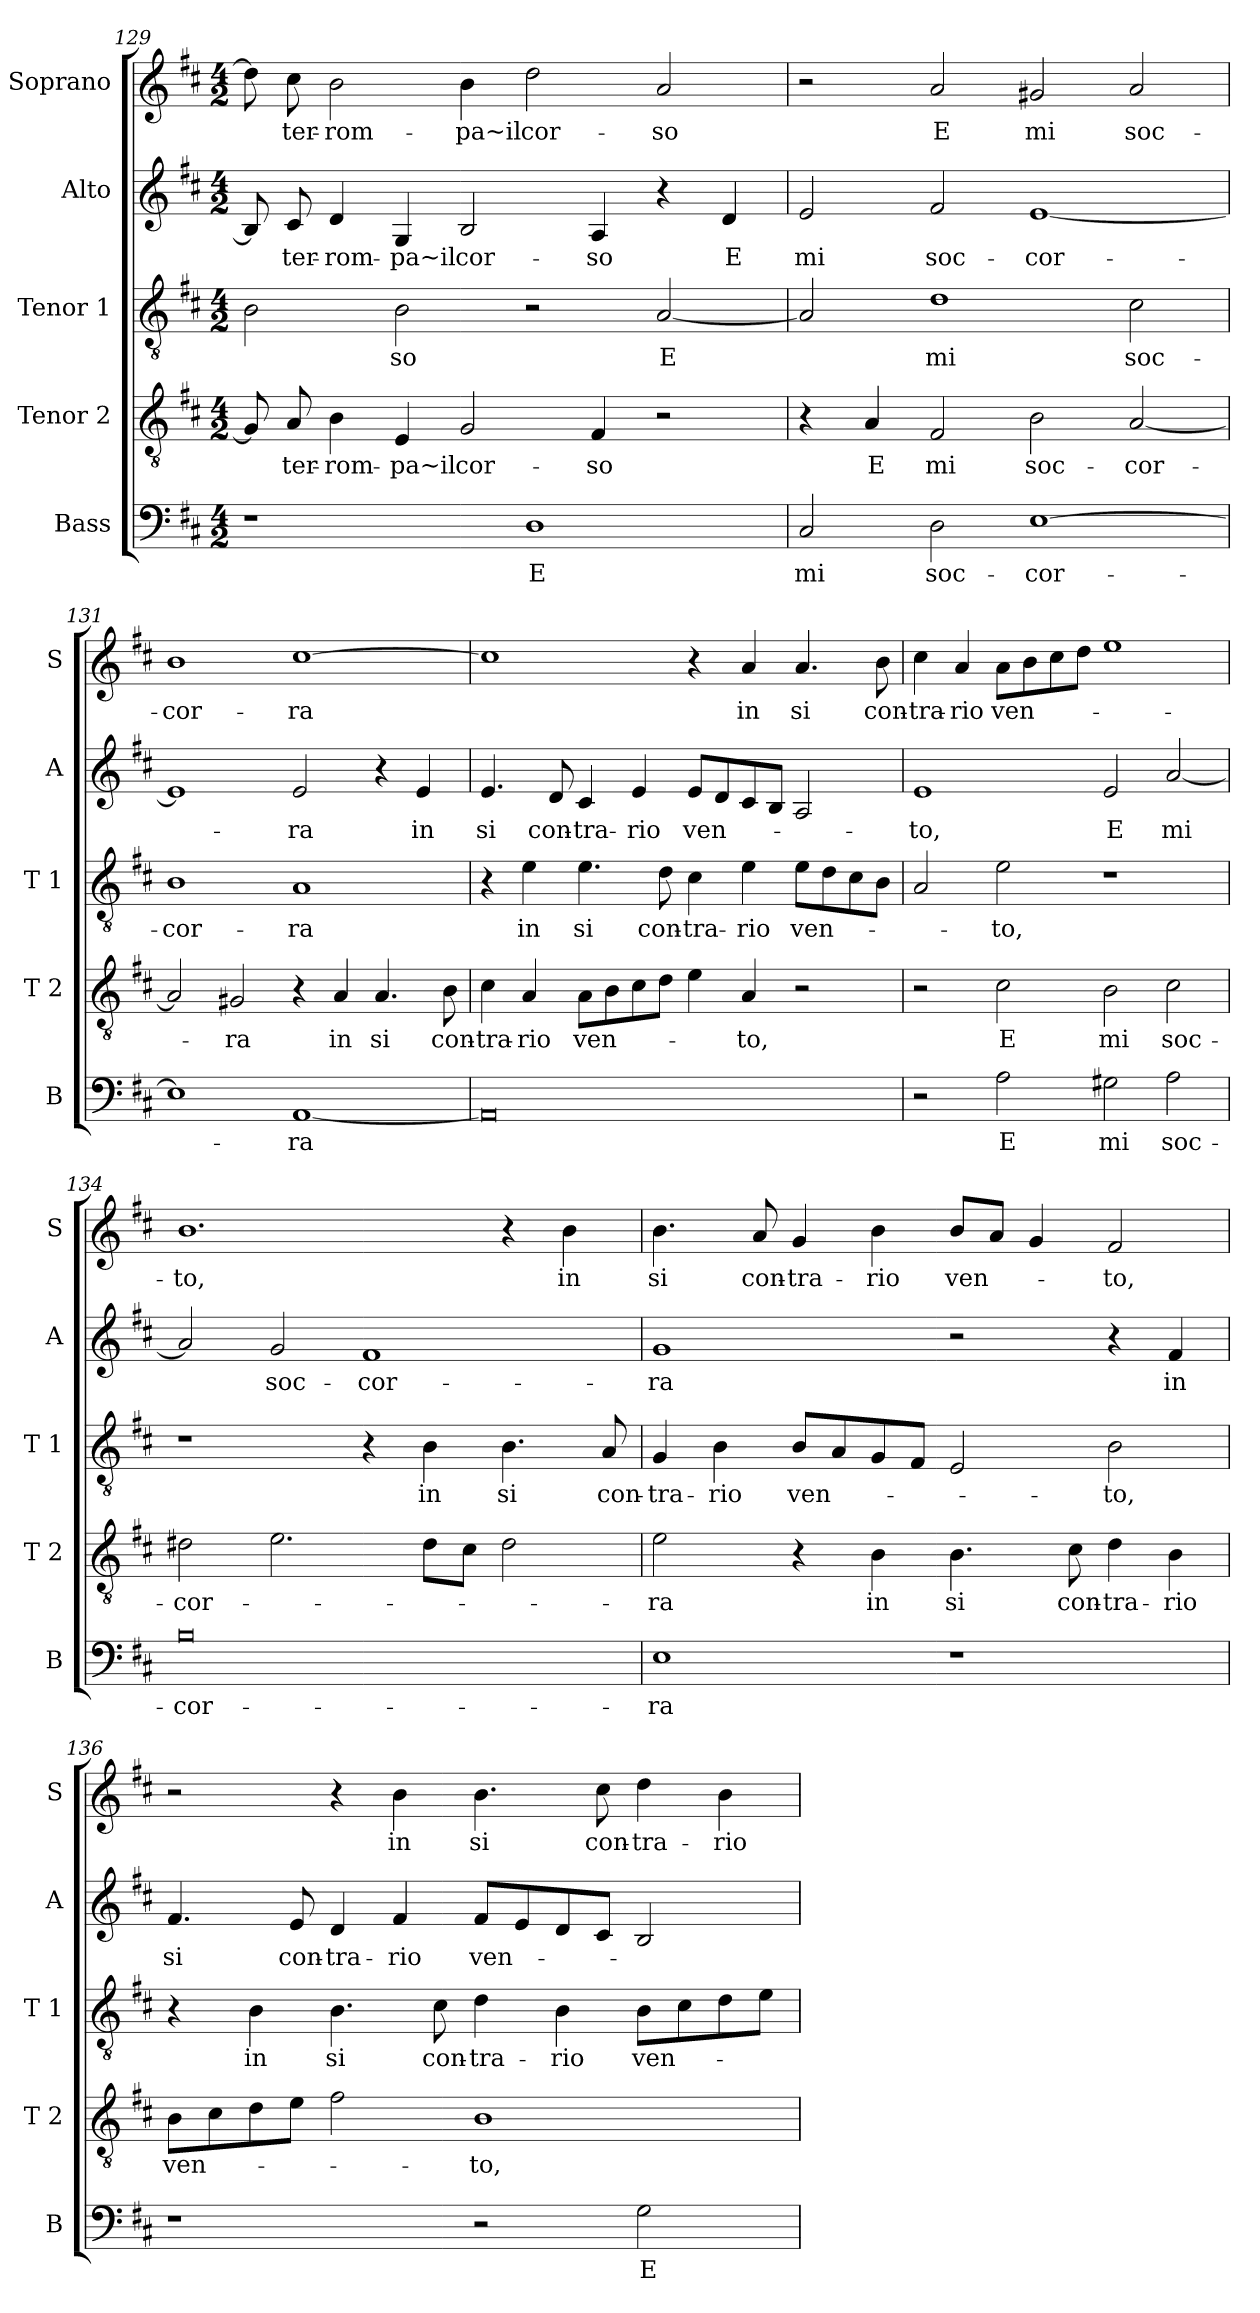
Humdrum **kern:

**kern	**text	**kern	**text	**kern	**text	**kern	**text	**kern	**text
*part5	*part5	*part4	*part4	*part3	*part3	*part2	*part2	*part1	*part1
*staff5	*staff5	*staff4	*staff4	*staff3	*staff3	*staff2	*staff2	*staff1	*staff1
*I"Bass	*	*I"Tenor 2	*	*I"Tenor 1	*	*I"Alto	*	*I"Soprano	*
*I'B	*	*I'T 2	*	*I'T 1	*	*I'A	*	*I'S	*
*clefF4	*	*clefGv2	*	*clefGv2	*	*clefG2	*	*clefG2	*
*k[f#c#]	*	*k[f#c#]	*	*k[f#c#]	*	*k[f#c#]	*	*k[f#c#]	*
*D:	*	*D:	*	*D:	*	*D:	*	*D:	*
*M4/2	*	*M4/2	*	*M4/2	*	*M4/2	*	*M4/2	*
=129	=129	=129	=129	=129	=129	=129	=129	=129	=129
1r	.	8G/]	.	2B\	.	8B/]	.	8dd\]	.
!	!	!	!LO:LY:b	!	!	!	!LO:LY:b	!	!LO:LY:b
.	.	8A/	-ter-	.	.	8c#/	-ter-	8cc#\	-ter-
!	!	!	!LO:LY:b	!	!	!	!LO:LY:b	!	!LO:LY:b
.	.	4B\	-rom-	.	.	4d/	-rom-	2b\	-rom-
!	!	!	!LO:LY:b	!	!LO:LY:b	!	!LO:LY:b	!	!
.	.	4E/	-pa~il	2B\	-so	4G/	-pa~il	.	.
!	!	!	!LO:LY:b	!	!	!	!LO:LY:b	!	!LO:LY:b
.	.	2G/	cor-	.	.	2B/	cor-	4b\	-pa~il
!	!LO:LY:b	!	!	!	!	!	!	!	!LO:LY:b
1D	E	.	.	2r	.	.	.	2dd\	cor-
!	!	!	!LO:LY:b	!	!	!	!LO:LY:b	!	!
.	.	4F#/	-so	.	.	4A/	-so	.	.
!	!	!	!	!	!LO:LY:b	!	!	!	!LO:LY:b
.	.	2r	.	[2A/	E	4r	.	2a/	-so
!	!	!	!	!	!	!	!LO:LY:b	!	!
.	.	.	.	.	.	4d/	E	.	.
=130	=130	=130	=130	=130	=130	=130	=130	=130	=130
!	!LO:LY:b	!	!	!	!	!	!LO:LY:b	!	!
2C#/	mi	4r	.	2A/]	.	2e/	mi	2r	.
!	!	!	!LO:LY:b	!	!	!	!	!	!
.	.	4A/	E	.	.	.	.	.	.
!	!LO:LY:b	!	!LO:LY:b	!	!LO:LY:b	!	!LO:LY:b	!	!LO:LY:b
2D\	soc-	2F#/	mi	1d	mi	2f#/	soc-	2a/	E
!	!LO:LY:b	!	!LO:LY:b	!	!	!	!LO:LY:b	!	!LO:LY:b
[1E	-cor-	2B\	soc-	.	.	[1e	-cor-	2g#X/	mi
!	!	!	!LO:LY:b	!	!LO:LY:b	!	!	!	!LO:LY:b
.	.	[2A/	-cor-	2c#\	soc-	.	.	2a/	soc-
!!LO:LB:g=z
=131	=131	=131	=131	=131	=131	=131	=131	=131	=131
!	!	!	!	!	!LO:LY:b	!	!	!	!LO:LY:b
1E]	.	2A/]	.	1B	-cor-	1e]	.	1b	-cor-
!	!	!	!LO:LY:b	!	!	!	!	!	!
.	.	2G#X/	-ra	.	.	.	.	.	.
!	!LO:LY:b	!	!	!	!LO:LY:b	!	!LO:LY:b	!	!LO:LY:b
[1AA	-ra	4r	.	1A	-ra	2e/	-ra	[1cc#	-ra
!	!	!	!LO:LY:b	!	!	!	!	!	!
.	.	4A/	in	.	.	.	.	.	.
!	!	!	!LO:LY:b	!	!	!	!	!	!
.	.	4.A/	si	.	.	4r	.	.	.
!	!	!	!	!	!	!	!LO:LY:b	!	!
.	.	.	.	.	.	4e/	in	.	.
!	!	!	!LO:LY:b	!	!	!	!	!	!
.	.	8B\	con-	.	.	.	.	.	.
=132	=132	=132	=132	=132	=132	=132	=132	=132	=132
!	!	!	!LO:LY:b	!	!	!	!LO:LY:b	!	!
0AA]	.	4c#\	-tra-	4r	.	4.e/	si	1cc#]	.
!	!	!	!LO:LY:b	!	!LO:LY:b	!	!	!	!
.	.	4A/	-rio	4e\	in	.	.	.	.
!	!	!	!	!	!	!	!LO:LY:b	!	!
.	.	.	.	.	.	8d/	con-	.	.
!	!	!	!LO:LY:b	!	!LO:LY:b	!	!LO:LY:b	!	!
.	.	8A\L	ven-	4.e\	si	4c#/	-tra-	.	.
.	.	8B\	.	.	.	.	.	.	.
!	!	!	!	!	!	!	!LO:LY:b	!	!
.	.	8c#\	.	.	.	4e/	-rio	.	.
!	!	!	!	!	!LO:LY:b	!	!	!	!
.	.	8d\J	.	8d\	con-	.	.	.	.
!	!	!	!	!	!LO:LY:b	!	!LO:LY:b	!	!
.	.	4e\	.	4c#\	-tra-	8e/L	ven-	4r	.
.	.	.	.	.	.	8d/	.	.	.
!	!	!	!LO:LY:b	!	!LO:LY:b	!	!	!	!LO:LY:b
.	.	4A/	-to,	4e\	-rio	8c#/	.	4a/	in
.	.	.	.	.	.	8B/J	.	.	.
!	!	!	!	!	!LO:LY:b	!	!	!	!LO:LY:b
.	.	2r	.	8e\L	ven-	2A/	.	4.a/	si
.	.	.	.	8d\	.	.	.	.	.
.	.	.	.	8c#\	.	.	.	.	.
!	!	!	!	!	!	!	!	!	!LO:LY:b
.	.	.	.	8B\J	.	.	.	8b\	con-
=133	=133	=133	=133	=133	=133	=133	=133	=133	=133
!	!	!	!	!	!	!	!LO:LY:b	!	!LO:LY:b
2r	.	2r	.	2A/	.	1e	-to,	4cc#\	-tra-
!	!	!	!	!	!	!	!	!	!LO:LY:b
.	.	.	.	.	.	.	.	4a/	-rio
!	!LO:LY:b	!	!LO:LY:b	!	!LO:LY:b	!	!	!	!LO:LY:b
2A\	E	2c#\	E	2e\	-to,	.	.	8a\L	ven-
.	.	.	.	.	.	.	.	8b\	.
.	.	.	.	.	.	.	.	8cc#\	.
.	.	.	.	.	.	.	.	8dd\J	.
!	!LO:LY:b	!	!LO:LY:b	!	!	!	!LO:LY:b	!	!
2G#X\	mi	2B\	mi	1r	.	2e/	E	1ee	.
!	!LO:LY:b	!	!LO:LY:b	!	!	!	!LO:LY:b	!	!
2A\	soc-	2c#\	soc-	.	.	[2a/	mi	.	.
!!LO:PB:g=z
=134	=134	=134	=134	=134	=134	=134	=134	=134	=134
!	!LO:LY:b	!	!LO:LY:b	!	!	!	!	!	!LO:LY:b
0B	-cor-	2d#X\	-cor-	1r	.	2a/]	.	1.b	-to,
!	!	!	!	!	!	!	!LO:LY:b	!	!
.	.	2.e\	.	.	.	2g/	soc-	.	.
!	!	!	!	!	!	!	!LO:LY:b	!	!
.	.	.	.	4r	.	1f#	-cor-	.	.
!	!	!	!	!	!LO:LY:b	!	!	!	!
.	.	8d#\L	.	4B\	in	.	.	.	.
.	.	8c#\J	.	.	.	.	.	.	.
!	!	!	!	!	!LO:LY:b	!	!	!	!
.	.	2d#\	.	4.B\	si	.	.	4r	.
!	!	!	!	!	!	!	!	!	!LO:LY:b
.	.	.	.	.	.	.	.	4b\	in
!	!	!	!	!	!LO:LY:b	!	!	!	!
.	.	.	.	8A/	con-	.	.	.	.
=135	=135	=135	=135	=135	=135	=135	=135	=135	=135
!	!LO:LY:b	!	!LO:LY:b	!	!LO:LY:b	!	!LO:LY:b	!	!LO:LY:b
1E	-ra	2e\	-ra	4G/	-tra-	1g	-ra	4.b\	si
!	!	!	!	!	!LO:LY:b	!	!	!	!
.	.	.	.	4B\	-rio	.	.	.	.
!	!	!	!	!	!	!	!	!	!LO:LY:b
.	.	.	.	.	.	.	.	8a/	con-
!	!	!	!	!	!LO:LY:b	!	!	!	!LO:LY:b
.	.	4r	.	8B/L	ven-	.	.	4g/	-tra-
.	.	.	.	8A/	.	.	.	.	.
!	!	!	!LO:LY:b	!	!	!	!	!	!LO:LY:b
.	.	4B\	in	8G/	.	.	.	4b\	-rio
.	.	.	.	8F#/J	.	.	.	.	.
!	!	!	!LO:LY:b	!	!	!	!	!	!LO:LY:b
1r	.	4.B\	si	2E/	.	2r	.	8b/L	ven-
.	.	.	.	.	.	.	.	8a/J	.
.	.	.	.	.	.	.	.	4g/	.
!	!	!	!LO:LY:b	!	!	!	!	!	!
.	.	8c#\	con-	.	.	.	.	.	.
!	!	!	!LO:LY:b	!	!LO:LY:b	!	!	!	!LO:LY:b
.	.	4d\	-tra-	2B\	-to,	4r	.	2f#/	-to,
!	!	!	!LO:LY:b	!	!	!	!LO:LY:b	!	!
.	.	4B\	-rio	.	.	4f#/	in	.	.
=136	=136	=136	=136	=136	=136	=136	=136	=136	=136
!	!	!	!LO:LY:b	!	!	!	!LO:LY:b	!	!
1r	.	8B\L	ven-	4r	.	4.f#/	si	2r	.
.	.	8c#\	.	.	.	.	.	.	.
!	!	!	!	!	!LO:LY:b	!	!	!	!
.	.	8d\	.	4B\	in	.	.	.	.
!	!	!	!	!	!	!	!LO:LY:b	!	!
.	.	8e\J	.	.	.	8e/	con-	.	.
!	!	!	!	!	!LO:LY:b	!	!LO:LY:b	!	!
.	.	2f#\	.	4.B\	si	4d/	-tra-	4r	.
!	!	!	!	!	!	!	!LO:LY:b	!	!LO:LY:b
.	.	.	.	.	.	4f#/	-rio	4b\	in
!	!	!	!	!	!LO:LY:b	!	!	!	!
.	.	.	.	8c#\	con-	.	.	.	.
!	!	!	!LO:LY:b	!	!LO:LY:b	!	!LO:LY:b	!	!LO:LY:b
2r	.	1B	-to,	4d\	-tra-	8f#/L	ven-	4.b\	si
.	.	.	.	.	.	8e/	.	.	.
!	!	!	!	!	!LO:LY:b	!	!	!	!
.	.	.	.	4B\	-rio	8d/	.	.	.
!	!	!	!	!	!	!	!	!	!LO:LY:b
.	.	.	.	.	.	8c#/J	.	8cc#\	con-
!	!LO:LY:b	!	!	!	!LO:LY:b	!	!	!	!LO:LY:b
2G\	E	.	.	8B\L	ven-	2B/	.	4dd\	-tra-
.	.	.	.	8c#\	.	.	.	.	.
!	!	!	!	!	!	!	!	!	!LO:LY:b
.	.	.	.	8d\	.	.	.	4b\	-rio
.	.	.	.	8e\J	.	.	.	.	.
=	=	=	=	=	=	=	=	=	=
*-	*-	*-	*-	*-	*-	*-	*-	*-	*-
